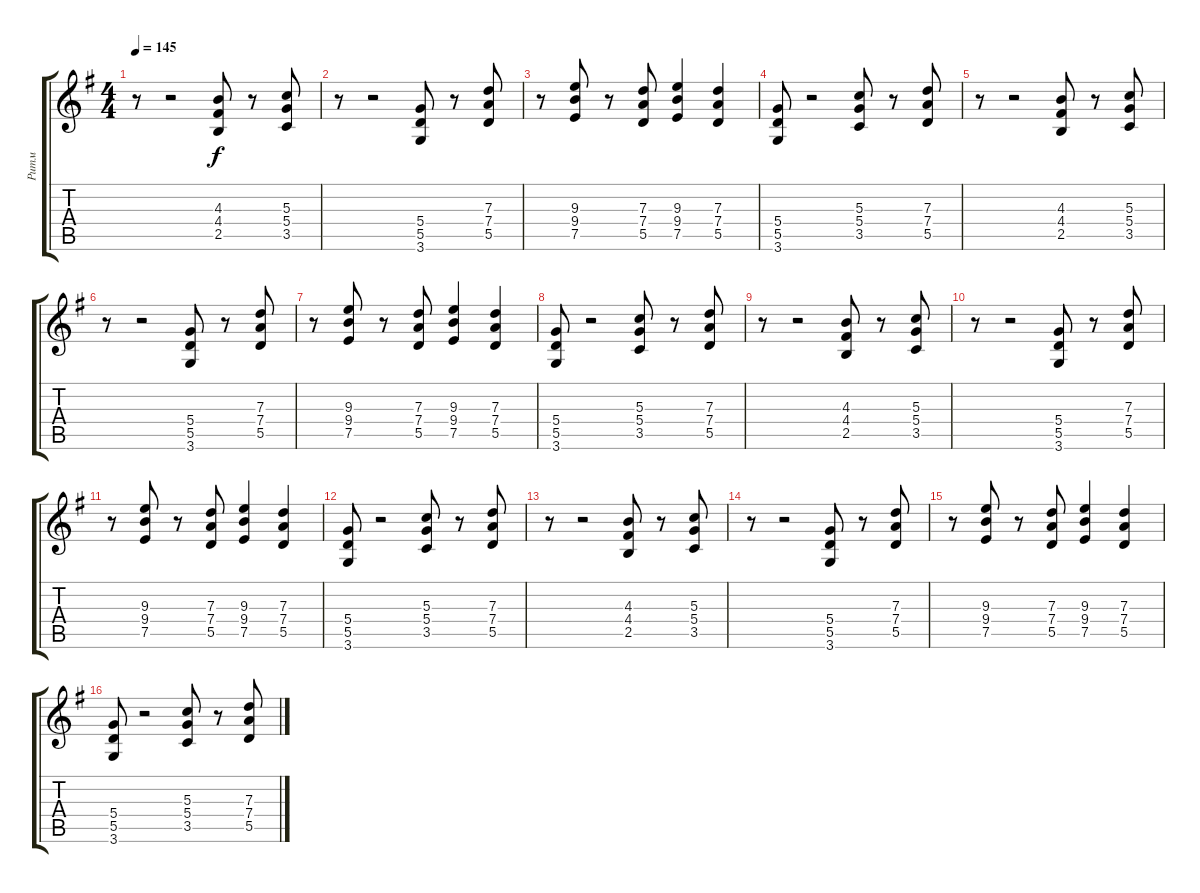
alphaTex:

\track ("Ритм" "Ритм") {instrument distortionguitar}
\staff {score tabs}
\tuning (E4 B3 G3 D3 A2 E2) {hide}
\ts (4 4)
\tempo 145
\clef g2
\ks g
r.8{dy f} r.2 (4.3 4.4 2.5).8 r.8 (5.3 5.4 3.5).8 |
r.8 r.2 (5.4 5.5 3.6).8 r.8 (7.3 7.4 5.5).8 |
r.8 (9.3 9.4 7.5).8 r.8 (7.3 7.4 5.5).8 (9.3 9.4 7.5).4 (7.3 7.4 5.5).4 |
(5.4 5.5 3.6).8 r.2 (5.3 5.4 3.5).8 r.8 (7.3 7.4 5.5).8 |
r.8 r.2 (4.3 4.4 2.5).8 r.8 (5.3 5.4 3.5).8 |
r.8 r.2 (5.4 5.5 3.6).8 r.8 (7.3 7.4 5.5).8 |
r.8 (9.3 9.4 7.5).8 r.8 (7.3 7.4 5.5).8 (9.3 9.4 7.5).4 (7.3 7.4 5.5).4 |
(5.4 5.5 3.6).8 r.2 (5.3 5.4 3.5).8 r.8 (7.3 7.4 5.5).8 |
r.8 r.2 (4.3 4.4 2.5).8 r.8 (5.3 5.4 3.5).8 |
r.8 r.2 (5.4 5.5 3.6).8 r.8 (7.3 7.4 5.5).8 |
r.8 (9.3 9.4 7.5).8 r.8 (7.3 7.4 5.5).8 (9.3 9.4 7.5).4 (7.3 7.4 5.5).4 |
(5.4 5.5 3.6).8 r.2 (5.3 5.4 3.5).8 r.8 (7.3 7.4 5.5).8 |
r.8 r.2 (4.3 4.4 2.5).8 r.8 (5.3 5.4 3.5).8 |
r.8 r.2 (5.4 5.5 3.6).8 r.8 (7.3 7.4 5.5).8 |
r.8 (9.3 9.4 7.5).8 r.8 (7.3 7.4 5.5).8 (9.3 9.4 7.5).4 (7.3 7.4 5.5).4 |
(5.4 5.5 3.6).8 r.2 (5.3 5.4 3.5).8 r.8 (7.3 7.4 5.5).8
